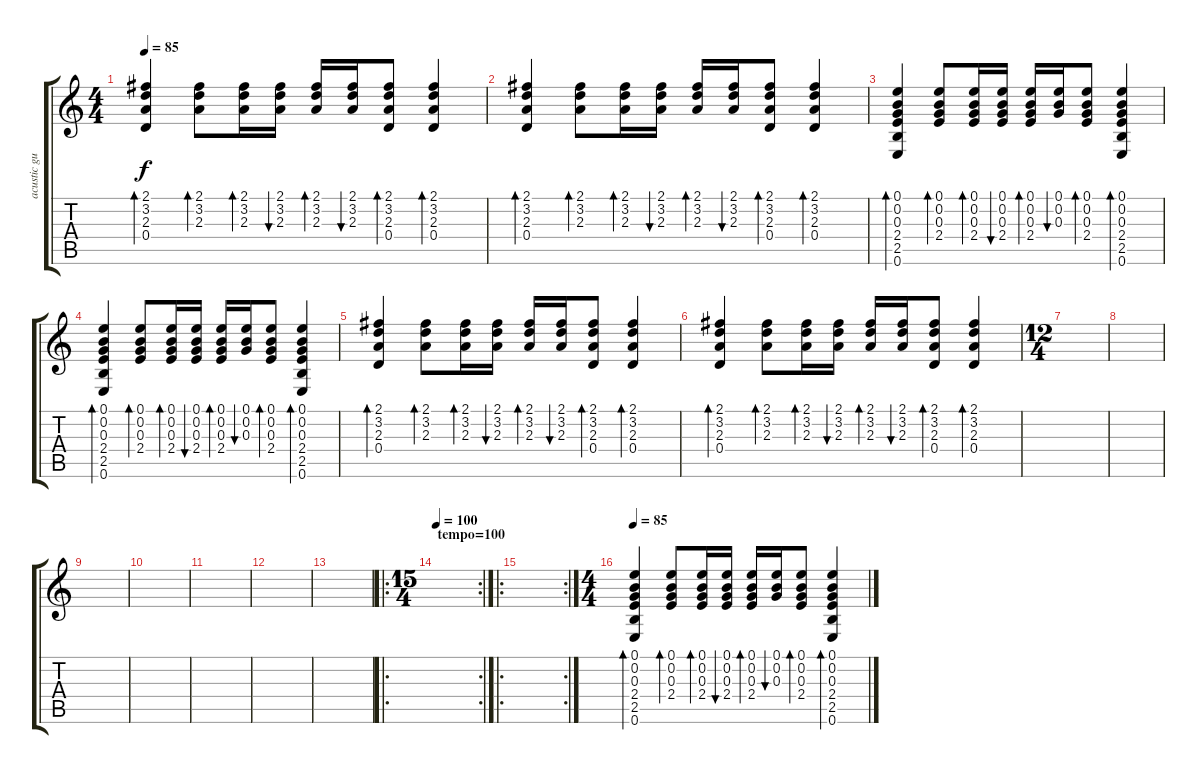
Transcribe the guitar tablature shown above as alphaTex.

\track ("acustic guitar" "acustic gu") {instrument acousticguitarsteel}
\staff {score tabs}
\tuning (E4 B3 G3 D3 A2 E2) {hide}
\ts (4 4)
\tempo 85
\clef g2
\ks c
(2.1 3.2 2.3 0.4).4{bd 120 dy f} (2.1 3.2 2.3).8{bd 60} (2.1 3.2 2.3).16{bd 60} (2.1 3.2 2.3).16{bu 60} (2.1 3.2 2.3).16{bd 60} (2.1 3.2 2.3).16{bu 60} (2.1 3.2 2.3 0.4).8{bd 60} (2.1 3.2 2.3 0.4).4{bd 60} |
(2.1 3.2 2.3 0.4).4{bd 120} (2.1 3.2 2.3).8{bd 60} (2.1 3.2 2.3).16{bd 60} (2.1 3.2 2.3).16{bu 60} (2.1 3.2 2.3).16{bd 60} (2.1 3.2 2.3).16{bu 60} (2.1 3.2 2.3 0.4).8{bd 60} (2.1 3.2 2.3 0.4).4{bd 60} |
(0.1 0.2 0.3 2.4 2.5 0.6).4{bd 120} (0.1 0.2 0.3 2.4).8{bd 60} (0.1 0.2 0.3 2.4).16{bd 60} (0.1 0.2 0.3 2.4).16{bu 60} (0.1 0.2 0.3 2.4).16{bd 60} (0.1 0.2 0.3).16{bu 60} (0.1 0.2 0.3 2.4).8{bd 60} (0.1 0.2 0.3 2.4 2.5 0.6).4{bd 60} |
(0.1 0.2 0.3 2.4 2.5 0.6).4{bd 120} (0.1 0.2 0.3 2.4).8{bd 60} (0.1 0.2 0.3 2.4).16{bd 60} (0.1 0.2 0.3 2.4).16{bu 60} (0.1 0.2 0.3 2.4).16{bd 60} (0.1 0.2 0.3).16{bu 60} (0.1 0.2 0.3 2.4).8{bd 60} (0.1 0.2 0.3 2.4 2.5 0.6).4{bd 60} |
(2.1 3.2 2.3 0.4).4{bd 120} (2.1 3.2 2.3).8{bd 60} (2.1 3.2 2.3).16{bd 60} (2.1 3.2 2.3).16{bu 60} (2.1 3.2 2.3).16{bd 60} (2.1 3.2 2.3).16{bu 60} (2.1 3.2 2.3 0.4).8{bd 60} (2.1 3.2 2.3 0.4).4{bd 60} |
(2.1 3.2 2.3 0.4).4{bd 120} (2.1 3.2 2.3).8{bd 60} (2.1 3.2 2.3).16{bd 60} (2.1 3.2 2.3).16{bu 60} (2.1 3.2 2.3).16{bd 60} (2.1 3.2 2.3).16{bu 60} (2.1 3.2 2.3 0.4).8{bd 60} (2.1 3.2 2.3 0.4).4{bd 60} |
\ts (12 4)
|
|
|
|
|
|
|
\ro
\rc 2
\ts (15 4)
\section ("" "tempo=100")
\tempo 100
|
\ro
\rc 2
|
\ts (4 4)
\tempo 85
(0.1 0.2 0.3 2.4 2.5 0.6).4{bd 120} (0.1 0.2 0.3 2.4).8{bd 60} (0.1 0.2 0.3 2.4).16{bd 60} (0.1 0.2 0.3 2.4).16{bu 60} (0.1 0.2 0.3 2.4).16{bd 60} (0.1 0.2 0.3).16{bu 60} (0.1 0.2 0.3 2.4).8{bd 60} (0.1 0.2 0.3 2.4 2.5 0.6).4{bd 60}
